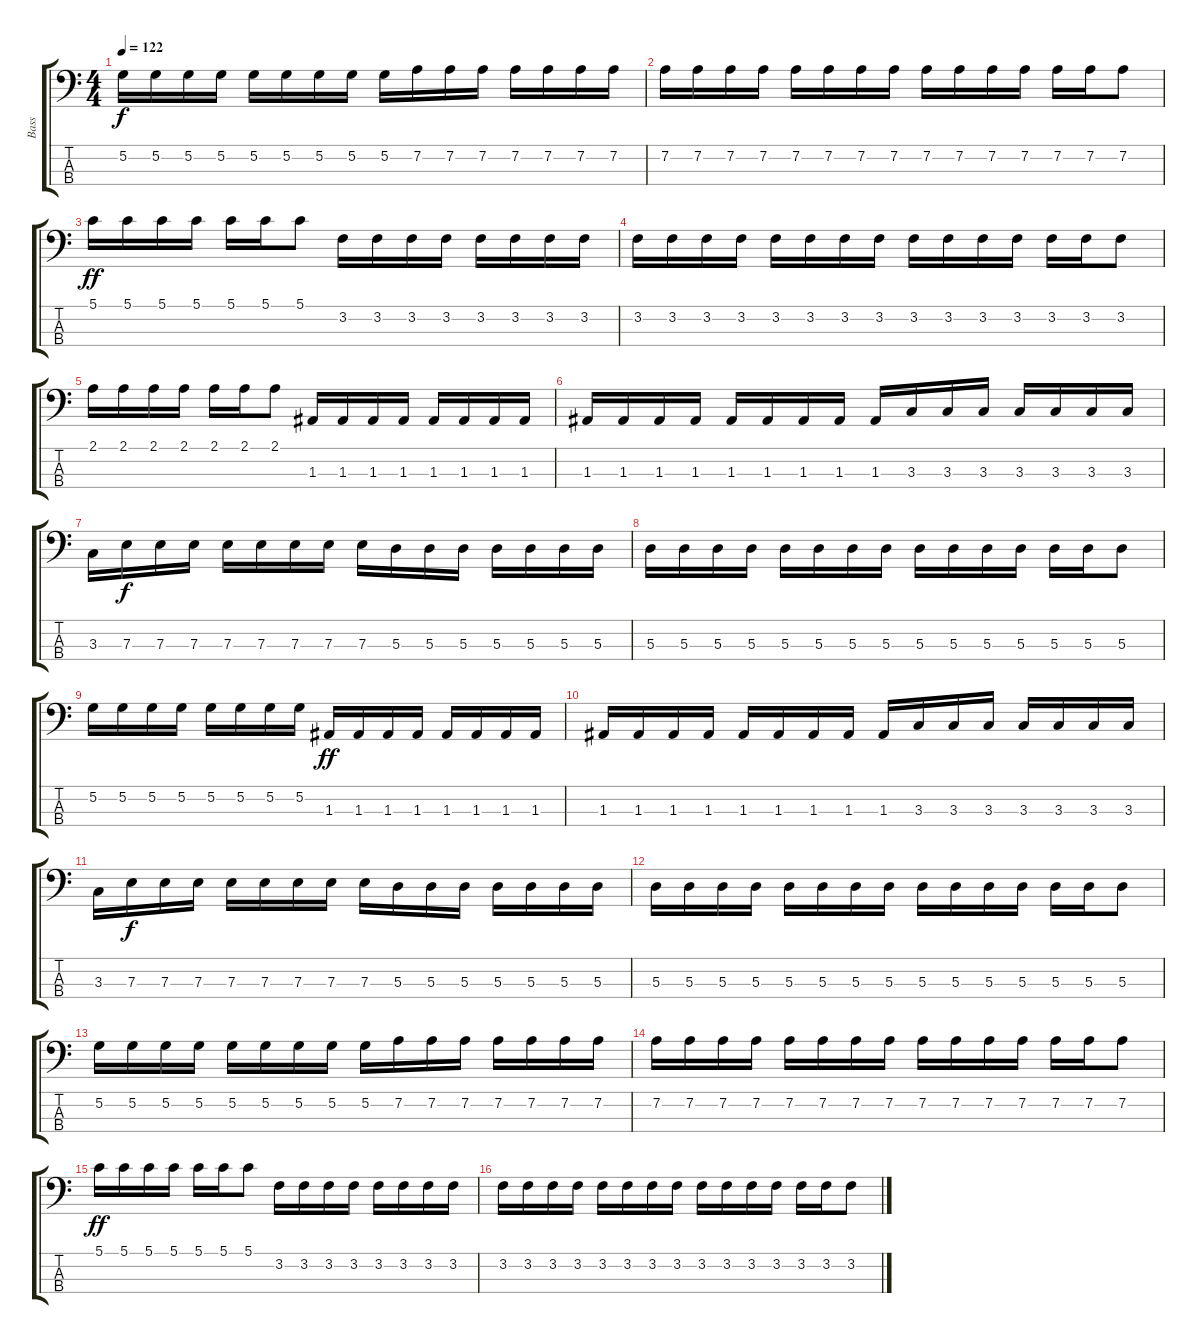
\track ("Bass" "Bass") {instrument electricbasspick}
\staff {score tabs}
\tuning (G2 D2 A1 E1) {hide}
\ts (4 4)
\tempo 122
\clef f4
\ks c
5.2.16{dy f} 5.2.16 5.2.16 5.2.16 5.2.16 5.2.16 5.2.16 5.2.16 5.2.16 7.2.16 7.2.16 7.2.16 7.2.16 7.2.16 7.2.16 7.2.16 |
7.2.16 7.2.16 7.2.16 7.2.16 7.2.16 7.2.16 7.2.16 7.2.16 7.2.16 7.2.16 7.2.16 7.2.16 7.2.16 7.2.16 7.2.8 |
5.1.16{dy ff} 5.1.16 5.1.16 5.1.16 5.1.16 5.1.16 5.1.8 3.2.16 3.2.16 3.2.16 3.2.16 3.2.16 3.2.16 3.2.16 3.2.16 |
3.2.16 3.2.16 3.2.16 3.2.16 3.2.16 3.2.16 3.2.16 3.2.16 3.2.16 3.2.16 3.2.16 3.2.16 3.2.16 3.2.16 3.2.8 |
2.1.16 2.1.16 2.1.16 2.1.16 2.1.16 2.1.16 2.1.8 1.3.16 1.3.16 1.3.16 1.3.16 1.3.16 1.3.16 1.3.16 1.3.16 |
1.3.16 1.3.16 1.3.16 1.3.16 1.3.16 1.3.16 1.3.16 1.3.16 1.3.16 3.3.16 3.3.16 3.3.16 3.3.16 3.3.16 3.3.16 3.3.16 |
3.3.16 7.3.16{dy f} 7.3.16 7.3.16 7.3.16 7.3.16 7.3.16 7.3.16 7.3.16 5.3.16 5.3.16 5.3.16 5.3.16 5.3.16 5.3.16 5.3.16 |
5.3.16 5.3.16 5.3.16 5.3.16 5.3.16 5.3.16 5.3.16 5.3.16 5.3.16 5.3.16 5.3.16 5.3.16 5.3.16 5.3.16 5.3.8 |
5.2.16 5.2.16 5.2.16 5.2.16 5.2.16 5.2.16 5.2.16 5.2.16 1.3.16{dy ff} 1.3.16 1.3.16 1.3.16 1.3.16 1.3.16 1.3.16 1.3.16 |
1.3.16 1.3.16 1.3.16 1.3.16 1.3.16 1.3.16 1.3.16 1.3.16 1.3.16 3.3.16 3.3.16 3.3.16 3.3.16 3.3.16 3.3.16 3.3.16 |
3.3.16 7.3.16{dy f} 7.3.16 7.3.16 7.3.16 7.3.16 7.3.16 7.3.16 7.3.16 5.3.16 5.3.16 5.3.16 5.3.16 5.3.16 5.3.16 5.3.16 |
5.3.16 5.3.16 5.3.16 5.3.16 5.3.16 5.3.16 5.3.16 5.3.16 5.3.16 5.3.16 5.3.16 5.3.16 5.3.16 5.3.16 5.3.8 |
5.2.16 5.2.16 5.2.16 5.2.16 5.2.16 5.2.16 5.2.16 5.2.16 5.2.16 7.2.16 7.2.16 7.2.16 7.2.16 7.2.16 7.2.16 7.2.16 |
7.2.16 7.2.16 7.2.16 7.2.16 7.2.16 7.2.16 7.2.16 7.2.16 7.2.16 7.2.16 7.2.16 7.2.16 7.2.16 7.2.16 7.2.8 |
5.1.16{dy ff} 5.1.16 5.1.16 5.1.16 5.1.16 5.1.16 5.1.8 3.2.16 3.2.16 3.2.16 3.2.16 3.2.16 3.2.16 3.2.16 3.2.16 |
3.2.16 3.2.16 3.2.16 3.2.16 3.2.16 3.2.16 3.2.16 3.2.16 3.2.16 3.2.16 3.2.16 3.2.16 3.2.16 3.2.16 3.2.8
